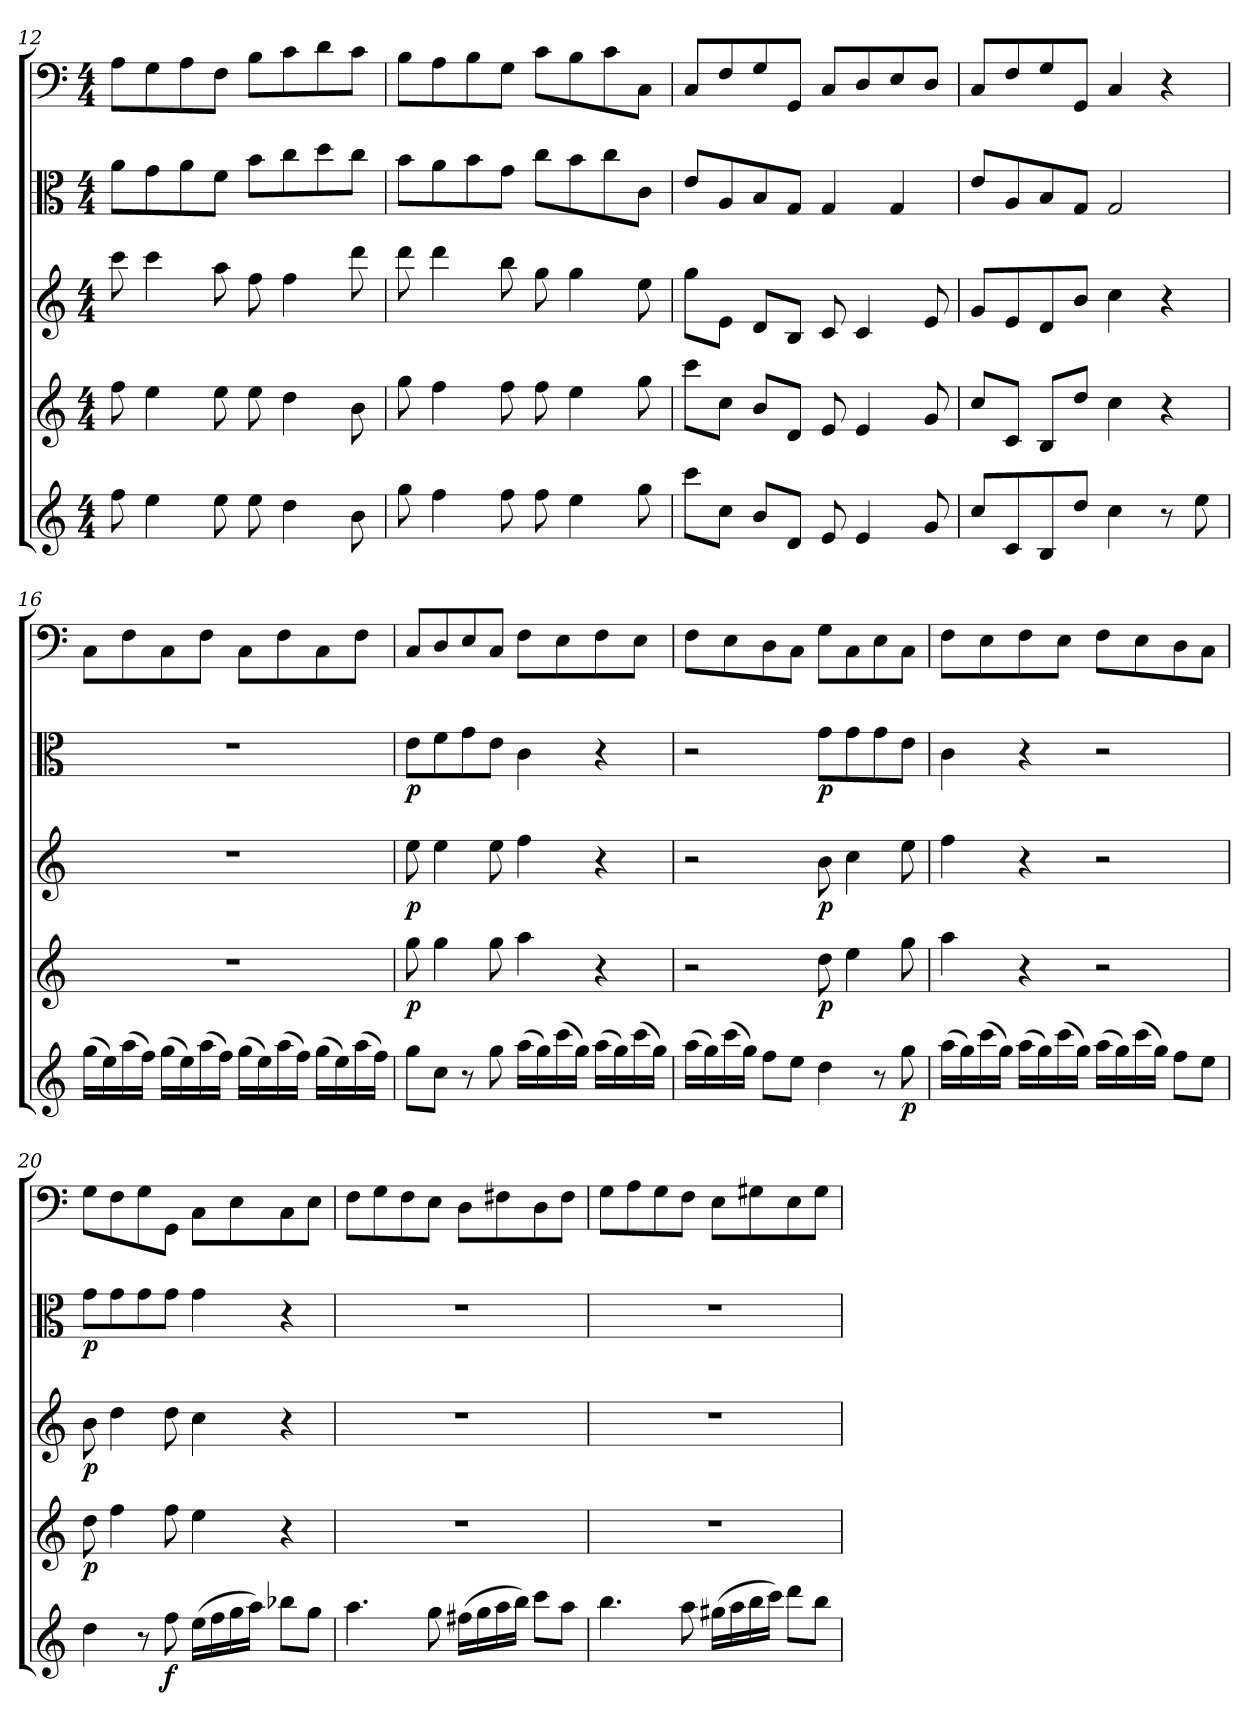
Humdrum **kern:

**kern	**dynam	**kern	**dynam	**kern	**dynam	**kern	**dynam	**kern
*part5	*part5	*part4	*part4	*part3	*part3	*part2	*part2	*part1
*staff5	*staff5	*staff4	*staff4	*staff3	*staff3	*staff2	*staff2	*staff1
*clefG2	*	*clefG2	*	*clefG2	*	*clefC3	*	*clefF4
*k[]	*	*k[]	*	*k[]	*	*k[]	*	*k[]
*C:	*	*C:	*	*C:	*	*C:	*	*C:
*M4/4	*	*M4/4	*	*M4/4	*	*M4/4	*	*M4/4
=12	=12	=12	=12	=12	=12	=12	=12	=12
8ff\	.	8ff\	.	8ccc\	.	8a\L	.	8A\L
4ee\	.	4ee\	.	4ccc\	.	8g\	.	8G\
.	.	.	.	.	.	8a\	.	8A\
8ee\	.	8ee\	.	8aa\	.	8f\J	.	8F\J
8ee\	.	8ee\	.	8ff\	.	8b\L	.	8B\L
4dd\	.	4dd\	.	4ff\	.	8cc\	.	8c\
.	.	.	.	.	.	8dd\	.	8d\
8b\	.	8b\	.	8ddd\	.	8cc\J	.	8c\J
=13	=13	=13	=13	=13	=13	=13	=13	=13
8gg\	.	8gg\	.	8ddd\	.	8b\L	.	8B\L
4ff\	.	4ff\	.	4ddd\	.	8a\	.	8A\
.	.	.	.	.	.	8b\	.	8B\
8ff\	.	8ff\	.	8bb\	.	8g\J	.	8G\J
8ff\	.	8ff\	.	8gg\	.	8cc\L	.	8c\L
4ee\	.	4ee\	.	4gg\	.	8b\	.	8B\
.	.	.	.	.	.	8cc\	.	8c\
8gg\	.	8gg\	.	8ee\	.	8c\J	.	8C\J
=14	=14	=14	=14	=14	=14	=14	=14	=14
8ccc\L	.	8ccc\L	.	8gg\L	.	8e/L	.	8C/L
8cc\J	.	8cc\J	.	8e\J	.	8A/	.	8F/
8b/L	.	8b/L	.	8d/L	.	8B/	.	8G/
8d/J	.	8d/J	.	8B/J	.	8G/J	.	8GG/J
8e/	.	8e/	.	8c/	.	4G/	.	8C/L
4e/	.	4e/	.	4c/	.	.	.	8D/
.	.	.	.	.	.	4G/	.	8E/
8g/	.	8g/	.	8e/	.	.	.	8D/J
=15	=15	=15	=15	=15	=15	=15	=15	=15
8cc/L	.	8cc/L	.	8g/L	.	8e/L	.	8C/L
8c/	.	8c/J	.	8e/	.	8A/	.	8F/
8B/	.	8B/L	.	8d/	.	8B/	.	8G/
8dd/J	.	8dd/J	.	8b/J	.	8G/J	.	8GG/J
4cc\	.	4cc\	.	4cc\	.	2G/	.	4C/
8r	.	4r	.	4r	.	.	.	4r
8ee\	.	.	.	.	.	.	.	.
=16	=16	=16	=16	=16	=16	=16	=16	=16
(16gg\LL	.	1r	.	1r	.	1r	.	8C\L
16ee\)	.	.	.	.	.	.	.	.
(16aa\	.	.	.	.	.	.	.	8F\
16ff\JJ)	.	.	.	.	.	.	.	.
(16gg\LL	.	.	.	.	.	.	.	8C\
16ee\)	.	.	.	.	.	.	.	.
(16aa\	.	.	.	.	.	.	.	8F\J
16ff\JJ)	.	.	.	.	.	.	.	.
(16gg\LL	.	.	.	.	.	.	.	8C\L
16ee\)	.	.	.	.	.	.	.	.
(16aa\	.	.	.	.	.	.	.	8F\
16ff\JJ)	.	.	.	.	.	.	.	.
(16gg\LL	.	.	.	.	.	.	.	8C\
16ee\)	.	.	.	.	.	.	.	.
(16aa\	.	.	.	.	.	.	.	8F\J
16ff\JJ)	.	.	.	.	.	.	.	.
=17	=17	=17	=17	=17	=17	=17	=17	=17
8gg\L	.	8gg\	p	8ee\	p	8e\L	p	8C/L
8cc\J	.	4gg\	.	4ee\	.	8f\	.	8D/
8r	.	.	.	.	.	8g\	.	8E/
8gg\	.	8gg\	.	8ee\	.	8e\J	.	8C/J
(16aa\LL	.	4aa\	.	4ff\	.	4c\	.	8F\L
16gg\)	.	.	.	.	.	.	.	.
(16ccc\	.	.	.	.	.	.	.	8E\
16gg\JJ)	.	.	.	.	.	.	.	.
(16aa\LL	.	4r	.	4r	.	4r	.	8F\
16gg\)	.	.	.	.	.	.	.	.
(16ccc\	.	.	.	.	.	.	.	8E\J
16gg\JJ)	.	.	.	.	.	.	.	.
=18	=18	=18	=18	=18	=18	=18	=18	=18
(16aa\LL	.	2r	.	2r	.	2r	.	8F\L
16gg\)	.	.	.	.	.	.	.	.
(16ccc\	.	.	.	.	.	.	.	8E\
16gg\JJ)	.	.	.	.	.	.	.	.
8ff\L	.	.	.	.	.	.	.	8D\
8ee\J	.	.	.	.	.	.	.	8C\J
4dd\	.	8dd\	p	8b\	p	8g\L	p	8G\L
.	.	4ee\	.	4cc\	.	8g\	.	8C\
8r	.	.	.	.	.	8g\	.	8E\
8gg\	p	8gg\	.	8ee\	.	8e\J	.	8C\J
=19	=19	=19	=19	=19	=19	=19	=19	=19
(16aa\LL	.	4aa\	.	4ff\	.	4c\	.	8F\L
16gg\)	.	.	.	.	.	.	.	.
(16ccc\	.	.	.	.	.	.	.	8E\
16gg\JJ)	.	.	.	.	.	.	.	.
(16aa\LL	.	4r	.	4r	.	4r	.	8F\
16gg\)	.	.	.	.	.	.	.	.
(16ccc\	.	.	.	.	.	.	.	8E\J
16gg\JJ)	.	.	.	.	.	.	.	.
(16aa\LL	.	2r	.	2r	.	2r	.	8F\L
16gg\)	.	.	.	.	.	.	.	.
(16ccc\	.	.	.	.	.	.	.	8E\
16gg\JJ)	.	.	.	.	.	.	.	.
8ff\L	.	.	.	.	.	.	.	8D\
8ee\J	.	.	.	.	.	.	.	8C\J
=20	=20	=20	=20	=20	=20	=20	=20	=20
4dd\	.	8dd\	p	8b\	p	8g\L	p	8G\L
.	.	4ff\	.	4dd\	.	8g\	.	8F\
8r	.	.	.	.	.	8g\	.	8G\
8ff\	f	8ff\	.	8dd\	.	8g\J	.	8GG\J
(16ee\LL	.	4ee\	.	4cc\	.	4g\	.	8C\L
16ff\	.	.	.	.	.	.	.	.
16gg\	.	.	.	.	.	.	.	8E\
16aa\JJ)	.	.	.	.	.	.	.	.
8bb-X\L	.	4r	.	4r	.	4r	.	8C\
8gg\J	.	.	.	.	.	.	.	8E\J
=21	=21	=21	=21	=21	=21	=21	=21	=21
4.aa\	.	1r	.	1r	.	1r	.	8F\L
.	.	.	.	.	.	.	.	8G\
.	.	.	.	.	.	.	.	8F\
8gg\	.	.	.	.	.	.	.	8E\J
(16ff#X\LL	.	.	.	.	.	.	.	8D\L
16gg\	.	.	.	.	.	.	.	.
16aa\	.	.	.	.	.	.	.	8F#X\
16bb\JJ)	.	.	.	.	.	.	.	.
8ccc\L	.	.	.	.	.	.	.	8D\
8aa\J	.	.	.	.	.	.	.	8F#\J
=22	=22	=22	=22	=22	=22	=22	=22	=22
4.bb\	.	1r	.	1r	.	1r	.	8G\L
.	.	.	.	.	.	.	.	8A\
.	.	.	.	.	.	.	.	8G\
8aa\	.	.	.	.	.	.	.	8F\J
(16gg#X\LL	.	.	.	.	.	.	.	8E\L
16aa\	.	.	.	.	.	.	.	.
16bb\	.	.	.	.	.	.	.	8G#X\
16ccc\JJ)	.	.	.	.	.	.	.	.
8ddd\L	.	.	.	.	.	.	.	8E\
8bb\J	.	.	.	.	.	.	.	8G#\J
=	=	=	=	=	=	=	=	=
*-	*-	*-	*-	*-	*-	*-	*-	*-
